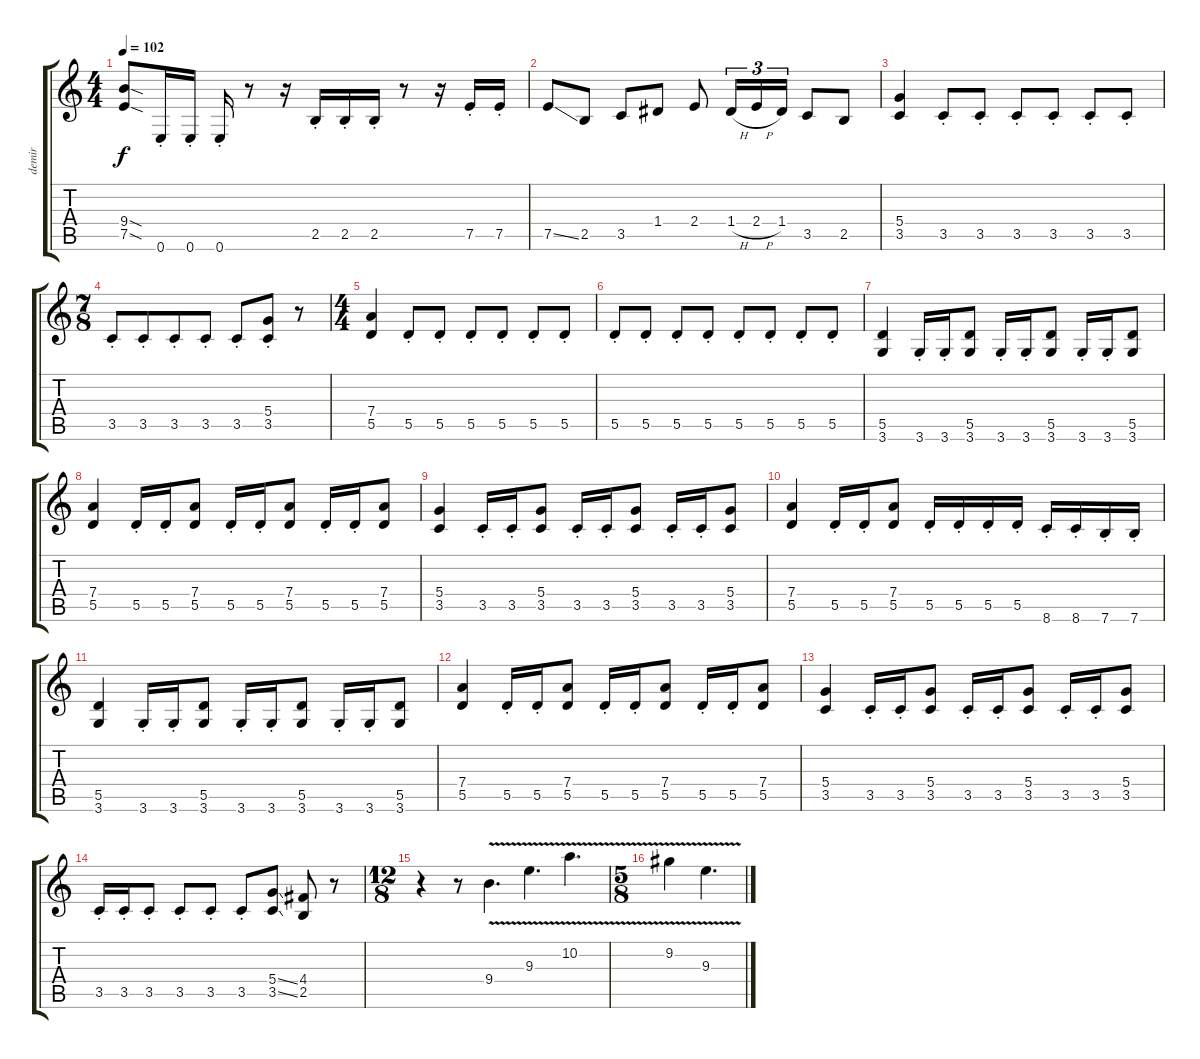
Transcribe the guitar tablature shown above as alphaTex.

\track ("demir" "demir") {instrument distortionguitar}
\staff {score tabs}
\tuning (E4 B3 G3 D3 A2 E2) {hide}
\ts (4 4)
\tempo 102
\clef g2
\ks c
(9.4{sod} 7.5{sod}).8{dy f} 0.6{st}.16 0.6{st}.16 0.6{st}.16 r.8 r.16 2.5{st}.16 2.5{st}.16 2.5{st}.16 r.8 r.16 7.5{st}.16 7.5{st}.16 |
7.5{ss}.8 2.5.8 3.5.8 1.4.8 2.4.8 1.4{h}.16{tu (3 2)} 2.4{h}.16{tu (3 2)} 1.4.16{tu (3 2)} 3.5.8 2.5.8 |
(5.4 3.5).4 3.5{st}.8 3.5{st}.8 3.5{st}.8 3.5{st}.8 3.5{st}.8 3.5{st}.8 |
\ts (7 8)
3.5{st}.8 3.5{st}.8 3.5{st}.8 3.5{st}.8 3.5{st}.8 (5.4 3.5{st}).8 r.8 |
\ts (4 4)
(7.4 5.5).4 5.5{st}.8 5.5{st}.8 5.5{st}.8 5.5{st}.8 5.5{st}.8 5.5{st}.8 |
5.5{st}.8 5.5{st}.8 5.5{st}.8 5.5{st}.8 5.5{st}.8 5.5{st}.8 5.5{st}.8 5.5{st}.8 |
(5.5 3.6).4 3.6{st}.16 3.6{st}.16 (5.5 3.6).8 3.6{st}.16 3.6{st}.16 (5.5 3.6).8 3.6{st}.16 3.6{st}.16 (5.5 3.6).8 |
(7.4 5.5).4 5.5{st}.16 5.5{st}.16 (7.4 5.5).8 5.5{st}.16 5.5{st}.16 (7.4 5.5).8 5.5{st}.16 5.5{st}.16 (7.4 5.5).8 |
(5.4 3.5).4 3.5{st}.16 3.5{st}.16 (5.4 3.5).8 3.5{st}.16 3.5{st}.16 (5.4 3.5).8 3.5{st}.16 3.5{st}.16 (5.4 3.5).8 |
(7.4 5.5).4 5.5{st}.16 5.5{st}.16 (7.4 5.5).8 5.5{st}.16 5.5{st}.16 5.5{st}.16 5.5{st}.16 8.6{st}.16 8.6{st}.16 7.6{st}.16 7.6{st}.16 |
(5.5 3.6).4 3.6{st}.16 3.6{st}.16 (5.5 3.6).8 3.6{st}.16 3.6{st}.16 (5.5 3.6).8 3.6{st}.16 3.6{st}.16 (5.5 3.6).8 |
(7.4 5.5).4 5.5{st}.16 5.5{st}.16 (7.4 5.5).8 5.5{st}.16 5.5{st}.16 (7.4 5.5).8 5.5{st}.16 5.5{st}.16 (7.4 5.5).8 |
(5.4 3.5).4 3.5{st}.16 3.5{st}.16 (5.4 3.5).8 3.5{st}.16 3.5{st}.16 (5.4 3.5).8 3.5{st}.16 3.5{st}.16 (5.4 3.5).8 |
3.5{st}.16 3.5{st}.16 3.5{st}.8 3.5{st}.8 3.5{st}.8 3.5{st}.8 (5.4{ss} 3.5{ss}).8 (4.4 2.5).8 r.8 |
\ts (12 8)
r.4 r.8 9.4{v}.4{d} 9.3{v}.4{d} 10.2{v}.4{d} |
\ts (5 8)
9.2{v}.4 9.3{v}.4{d}
